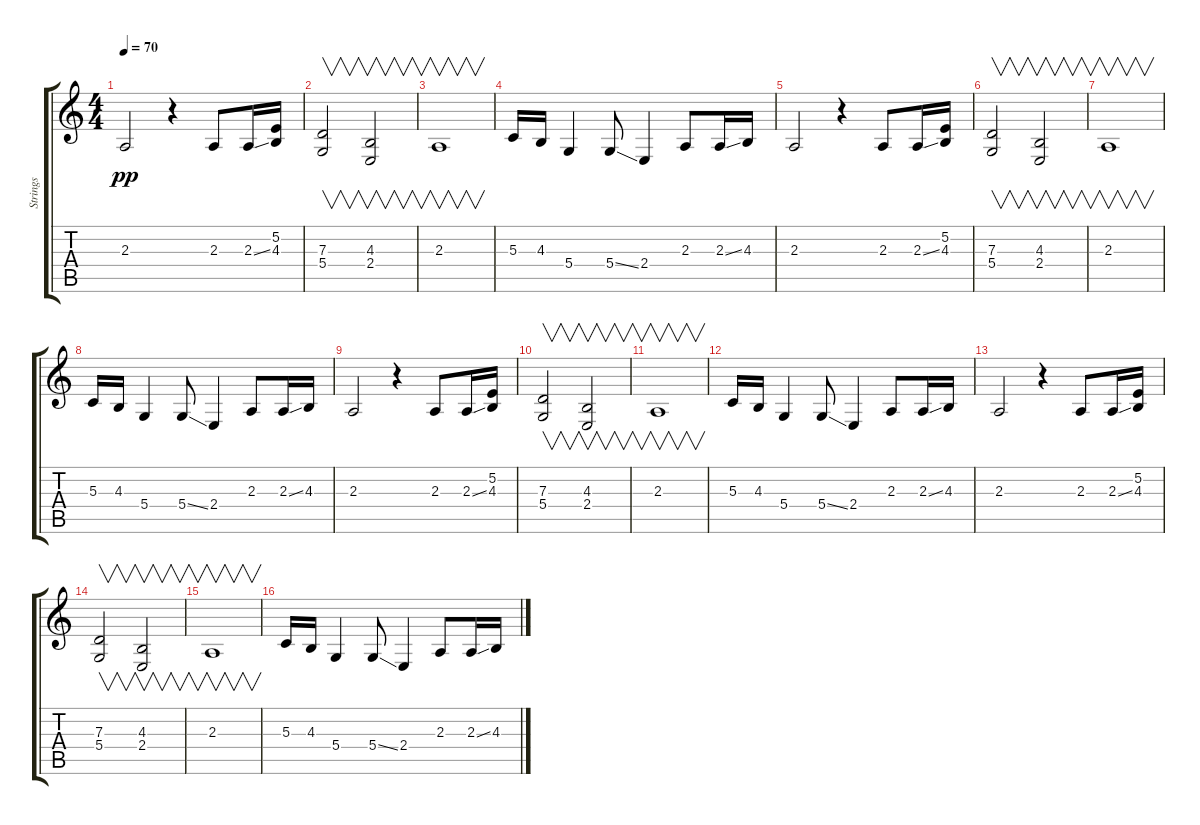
\track ("Strings" "Strings") {instrument stringensemble1}
\staff {score tabs}
\tuning (E4 B3 G3 D3 A2 E2) {hide}
\ts (4 4)
\tempo 70
\clef g2
\ks c
2.3.2{dy pp} r.4 2.3.8 2.3{ss}.16 (5.2 4.3).16 |
(7.3 5.4).2{v} (4.3 2.4).2{v} |
2.3.1{v} |
5.3.16 4.3.16 5.4.4 5.4{ss}.8 2.4.4 2.3.8 2.3{ss}.16 4.3.16 |
2.3.2 r.4 2.3.8 2.3{ss}.16 (5.2 4.3).16 |
(7.3 5.4).2{v} (4.3 2.4).2{v} |
2.3.1{v} |
5.3.16 4.3.16 5.4.4 5.4{ss}.8 2.4.4 2.3.8 2.3{ss}.16 4.3.16 |
2.3.2 r.4 2.3.8 2.3{ss}.16 (5.2 4.3).16 |
(7.3 5.4).2{v} (4.3 2.4).2{v} |
2.3.1{v} |
5.3.16 4.3.16 5.4.4 5.4{ss}.8 2.4.4 2.3.8 2.3{ss}.16 4.3.16 |
2.3.2 r.4 2.3.8 2.3{ss}.16 (5.2 4.3).16 |
(7.3 5.4).2{v} (4.3 2.4).2{v} |
2.3.1{v} |
5.3.16 4.3.16 5.4.4 5.4{ss}.8 2.4.4 2.3.8 2.3{ss}.16 4.3.16
